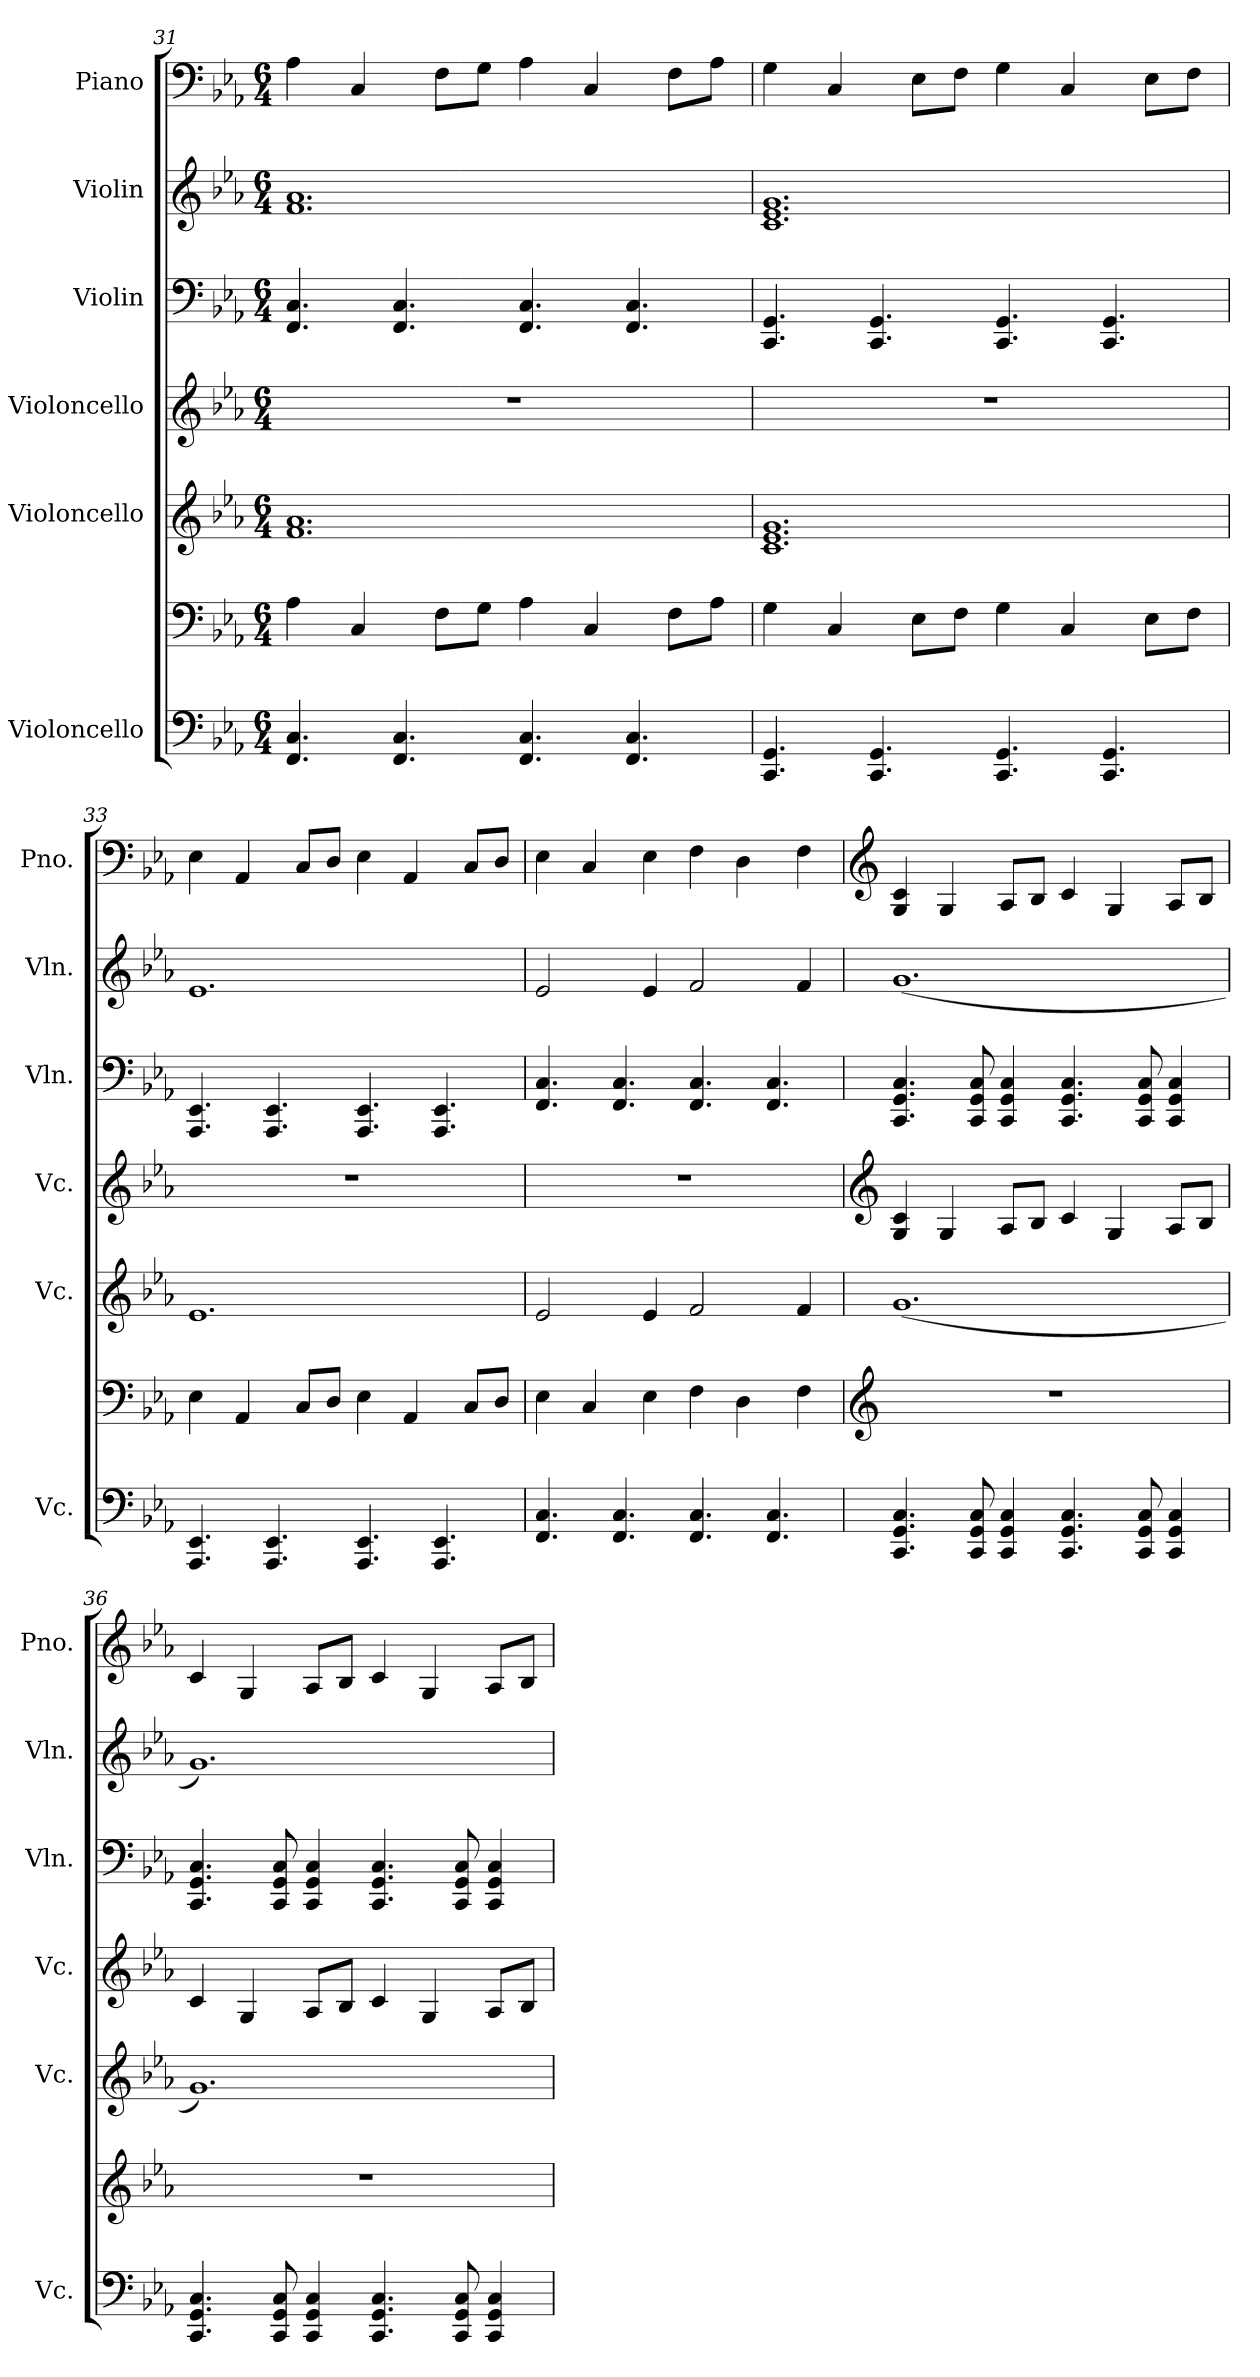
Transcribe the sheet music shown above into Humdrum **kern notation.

**kern	**kern	**kern	**kern	**kern	**kern	**kern
*part6	*part6	*part5	*part4	*part3	*part2	*part1
*staff7	*staff6	*staff5	*staff4	*staff3	*staff2	*staff1
*I"Violoncello	*	*I"Violoncello	*I"Violoncello	*I"Violin	*I"Violin	*I"Piano
*I'Vc.	*	*I'Vc.	*I'Vc.	*I'Vln.	*I'Vln.	*I'Pno.
*clefF4	*clefF4	*clefG2	*clefG2	*clefF4	*clefG2	*clefF4
*k[b-e-a-]	*k[b-e-a-]	*k[b-e-a-]	*k[b-e-a-]	*k[b-e-a-]	*k[b-e-a-]	*k[b-e-a-]
*M6/4	*M6/4	*M6/4	*M6/4	*M6/4	*M6/4	*M6/4
=31	=31	=31	=31	=31	=31	=31
4.FF/ 4.C/	4A-\	1.f 1.a-	1.r	4.FF/ 4.C/	1.f 1.a-	4A-\
.	4C/	.	.	.	.	4C/
4.FF/ 4.C/	.	.	.	4.FF/ 4.C/	.	.
.	8F\L	.	.	.	.	8F\L
.	8G\J	.	.	.	.	8G\J
4.FF/ 4.C/	4A-\	.	.	4.FF/ 4.C/	.	4A-\
.	4C/	.	.	.	.	4C/
4.FF/ 4.C/	.	.	.	4.FF/ 4.C/	.	.
.	8F\L	.	.	.	.	8F\L
.	8A-\J	.	.	.	.	8A-\J
=32	=32	=32	=32	=32	=32	=32
4.CC/ 4.GG/	4G\	1.c 1.e- 1.g	1.r	4.CC/ 4.GG/	1.c 1.e- 1.g	4G\
.	4C/	.	.	.	.	4C/
4.CC/ 4.GG/	.	.	.	4.CC/ 4.GG/	.	.
.	8E-\L	.	.	.	.	8E-\L
.	8F\J	.	.	.	.	8F\J
4.CC/ 4.GG/	4G\	.	.	4.CC/ 4.GG/	.	4G\
.	4C/	.	.	.	.	4C/
4.CC/ 4.GG/	.	.	.	4.CC/ 4.GG/	.	.
.	8E-\L	.	.	.	.	8E-\L
.	8F\J	.	.	.	.	8F\J
=33	=33	=33	=33	=33	=33	=33
4.AAA-/ 4.EE-/	4E-\	1.e-	1.r	4.AAA-/ 4.EE-/	1.e-	4E-\
.	4AA-/	.	.	.	.	4AA-/
4.AAA-/ 4.EE-/	.	.	.	4.AAA-/ 4.EE-/	.	.
.	8C/L	.	.	.	.	8C/L
.	8D/J	.	.	.	.	8D\J
4.AAA-/ 4.EE-/	4E-\	.	.	4.AAA-/ 4.EE-/	.	4E-\
.	4AA-/	.	.	.	.	4AA-/
4.AAA-/ 4.EE-/	.	.	.	4.AAA-/ 4.EE-/	.	.
.	8C/L	.	.	.	.	8C/L
.	8D/J	.	.	.	.	8D\J
!!LO:PB:g=z
=34	=34	=34	=34	=34	=34	=34
4.FF/ 4.C/	4E-\	2e-/	1.r	4.FF/ 4.C/	2e-/	4E-\
.	4C/	.	.	.	.	4C/
4.FF/ 4.C/	.	.	.	4.FF/ 4.C/	.	.
.	4E-\	4e-/	.	.	4e-/	4E-\
4.FF/ 4.C/	4F\	2f/	.	4.FF/ 4.C/	2f/	4F\
.	4D\	.	.	.	.	4D\
4.FF/ 4.C/	.	.	.	4.FF/ 4.C/	.	.
.	4F\	4f/	.	.	4f/	4F\
=35	=35	=35	=35	=35	=35	=35
*	*clefG2	*	*clefG2	*	*	*clefG2
4.CC/ 4.GG/ 4.C/	1.r	(1.g	4G/ 4c/	4.CC/ 4.GG/ 4.C/	(1.g	4G/ 4c/
.	.	.	4G/	.	.	4G/
8CC/ 8GG/ 8C/	.	.	.	8CC/ 8GG/ 8C/	.	.
4CC/ 4GG/ 4C/	.	.	8A-/L	4CC/ 4GG/ 4C/	.	8A-/L
.	.	.	8B-/J	.	.	8B-/J
4.CC/ 4.GG/ 4.C/	.	.	4c/	4.CC/ 4.GG/ 4.C/	.	4c/
.	.	.	4G/	.	.	4G/
8CC/ 8GG/ 8C/	.	.	.	8CC/ 8GG/ 8C/	.	.
4CC/ 4GG/ 4C/	.	.	8A-/L	4CC/ 4GG/ 4C/	.	8A-/L
.	.	.	8B-/J	.	.	8B-/J
=36	=36	=36	=36	=36	=36	=36
4.CC/ 4.GG/ 4.C/	1.r	1.g)	4c/	4.CC/ 4.GG/ 4.C/	1.g)	4c/
.	.	.	4G/	.	.	4G/
8CC/ 8GG/ 8C/	.	.	.	8CC/ 8GG/ 8C/	.	.
4CC/ 4GG/ 4C/	.	.	8A-/L	4CC/ 4GG/ 4C/	.	8A-/L
.	.	.	8B-/J	.	.	8B-/J
4.CC/ 4.GG/ 4.C/	.	.	4c/	4.CC/ 4.GG/ 4.C/	.	4c/
.	.	.	4G/	.	.	4G/
8CC/ 8GG/ 8C/	.	.	.	8CC/ 8GG/ 8C/	.	.
4CC/ 4GG/ 4C/	.	.	8A-/L	4CC/ 4GG/ 4C/	.	8A-/L
.	.	.	8B-/J	.	.	8B-/J
=	=	=	=	=	=	=
*-	*-	*-	*-	*-	*-	*-
